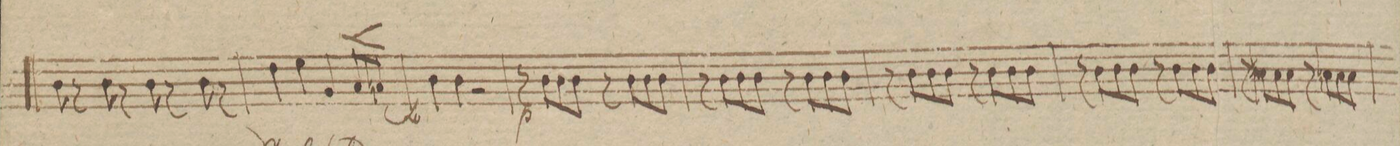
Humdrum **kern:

**kern	**dynam
*I"Viola	*
*clefC3	*
*k[b-]	*
*met(c|)	*
*M2/2	*
8c\	.
8r	.
8c\	.
8r	.
8c\	.
8r	.
8c\	.
8r	.
=73	=73
4e\	.
4f\	.
4A/	.
8B-/L	<
8Bn/J	[
=74	=74
4c\	f
4c\	.
2r	.
=75	=75
8r	p
8c\L	.
8c\	.
8c\J	.
8r	.
8c\L	.
8c\	.
8c\J	.
=76	=76
8r	.
8c\L	.
8c\	.
8c\J	.
8r	.
8c\L	.
8c\	.
8c\J	.
=77	=77
8r	.
8c\L	.
8c\	.
8c\J	.
8r	.
8c\L	.
8c\	.
8c\J	.
=78	=78
8r	.
8c\L	.
8c\	.
8c\J	.
8r	.
8c\L	.
8c\	.
8c\J	.
=79	=79
8r	.
8Bn\L	.
8B\	.
8B\J	.
8r	.
8Bn\L	.
8B\	.
8B\J	.
=80	=80
*-	*-
